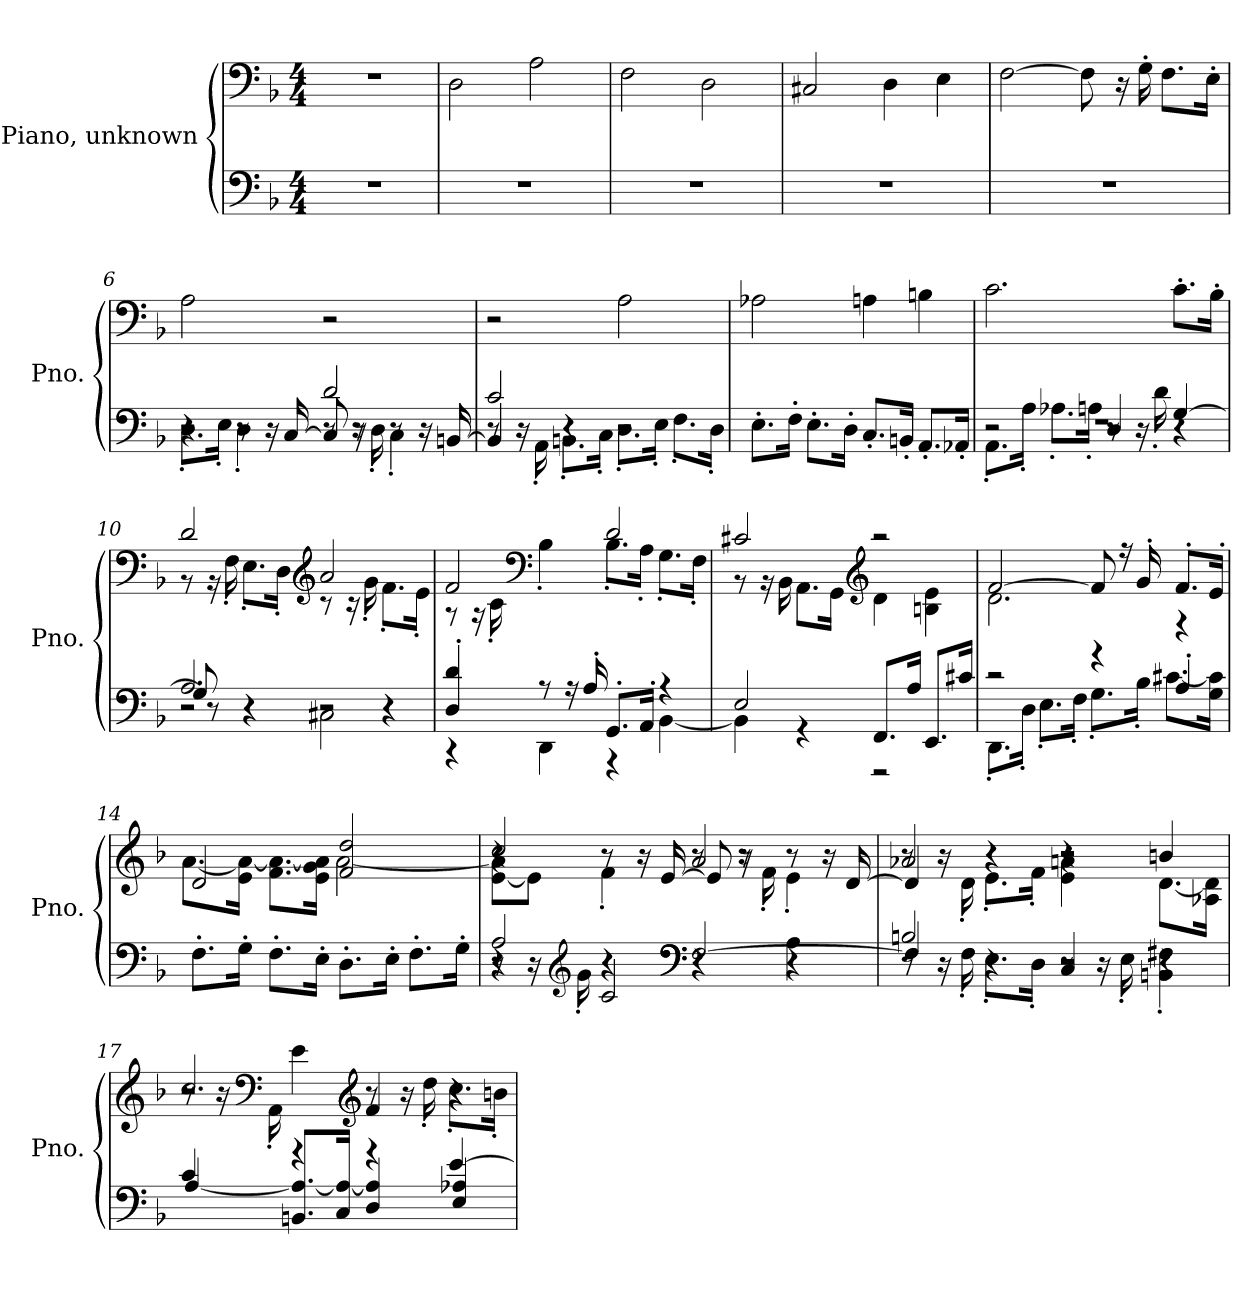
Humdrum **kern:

**kern	**kern
*part1	*part1
*staff2	*staff1
*I"Piano, unknown	*
*I'Pno.	*
*clefF4	*clefF4
*k[b-]	*k[b-]
*M4/4	*M4/4
*MM120	*MM120
=1	=1
1r	1r
=2	=2
1r	2D\
.	2A\
=3	=3
1r	2F\
.	2D\
=4	=4
1r	2C#X/
.	4D\
.	4E\
=5	=5
1r	[2F\
.	8F\]
.	16r
.	16G'\
.	8.F\L
.	16E'\Jk
=6	=6
*^	*
*	*^	*
2r	8.D'\L	4r	2A\
.	16E'\Jk	.	.
.	4D'\	8r	.
.	.	16r	.
.	.	[16C/	.
2d/	8r	8C/]	2r
.	16r	8r	.
.	16D'\	.	.
.	4C'\	8r	.
.	.	16r	.
.	.	[16BBn/	.
!!LO:LB:g=z
=7	=7	=7	=7
2c/	8r	4BB/]	2r
.	16r	.	.
.	16AA'\	.	.
.	8.BBn'\L	4r	.
.	16C'\Jk	.	.
2r	8.D'\L	2r	2A\
.	16E'\Jk	.	.
.	8.F'\L	.	.
.	16D'\Jk	.	.
*v	*v	*v	*
=8	=8
8.E'\L	2A-X\
16F'\Jk	.
8.E'\L	.
16D'\Jk	.
8.C'/L	4An\
16BBn'/Jk	.
8.AA'/L	4Bn\
16AA-X'/Jk	.
=9	=9
*^	*
*	*^	*
1r	8.AA'\L	2r	2.c\
.	16A'\Jk	.	.
.	8.A-X'\L	.	.
.	16An'\Jk	.	.
.	8r	4D/	.
.	16r	.	.
.	16d'\	.	.
.	4r	[4G/	8.c'\L
.	.	.	16B-'\Jk
!!LO:LB:g=z
=10	=10	=10	=10
*	*	*	*^
2.A/	2r	8G/]	2d/	8r
.	.	8r	.	16r
.	.	.	.	16F'\
.	.	4r	.	8.E'\L
.	.	.	.	16D'\Jk
*	*	*	*clefG2	*
.	2C#X\	2r	2a/	8r
.	.	.	.	16r
.	.	.	.	16g'\
4r	.	.	.	8.f'\L
.	.	.	.	16e'\Jk
*	*v	*v	*	*
=11	=11	=11	=11
4D/' 4d/'	4r	2f/	8r
.	.	.	16r
.	.	.	16c'\
*	*	*clefF4	*
8r	4DD\	.	4B-'\
16r	.	.	.
16A'/	.	.	.
8.GG'/L	4r	2d/	8.B-'\L
16AA'/Jk	.	.	16A'\Jk
4r	[4BB-\	.	8.G'\L
.	.	.	16F'\Jk
=12	=12	=12	=12
2E/	4BB-\]	2c#X/	8r
.	.	.	16r
.	.	.	16BB-\
.	4r	.	8.AA\L
.	.	.	16GG\Jk
*	*	*clefG2	*
8.FF/L	2r	2r	4d\
16A/Jk	.	.	.
8.EE/L	.	.	4Bn\ 4e\
16c#X/Jk	.	.	.
!!LO:LB:g=z	!!
=13	=13	=13	=13
2r	8.DD'\L	[2f/	2.d\
.	16D'\Jk	.	.
.	8.E'\L	.	.
.	16F'\Jk	.	.
4r	8.G'\L	8f/]	.
.	.	16r	.
.	16B-'\Jk	16g'/	.
4A'/	[8.c#X\L	8.f'/L	4r
.	16G\ 16c#\]Jk	16e'/Jk	.
*v	*v	*	*
=14	=14	=14
8.F'\L	2d/	[8.a\L
16G'\Jk	.	16e\ 16a\_Jk
8.F'\L	.	8.f\ 8.a\_L
16E'\Jk	.	16e\ 16g\ 16a\]Jk
8.D'\L	2f/ 2dd/	[2a\
16E'\Jk	.	.
8.F'\L	.	.
16G'\Jk	.	.
=15	=15	=15
*^	*	*^
*	*^	*	*	*
4r	8r	2A/	2cc/	[8e\ 8a\]L	4r
.	16r	.	.	8e\J]	.
*clefG2	*	*	*	*	*
.	16g'\	.	.	.	.
2c/	4r	.	.	4f'\	8r
.	.	.	.	.	16r
.	.	.	.	.	[16e/
*clefF4	*	*	*	*	*
.	4r	[2F/	2a/	8r	8e/]
.	.	.	.	16r	8r
.	.	.	.	16f'\	.
4r	4A\	.	.	4e'\	8r
.	.	.	.	.	16r
.	.	.	.	.	[16d/
!!LO:LB:g=z	!!	!!
=16	=16	=16	=16	=16	=16
2Bn/	8r	4F/]	2a-X/	8r	4d/]
.	16r	.	.	16r	.
.	16F'\	.	.	16d'\	.
.	8.E'\L	4r	.	8.e'\L	4r
.	16D'\Jk	.	.	16f'\Jk	.
2r	8r	4C/	4r	4e\ 4an\	2r
.	16r	.	.	.	.
.	16E'\	.	.	.	.
.	4BBn\' 4F#X\'	4r	4bn/	[8.d\L	.
.	.	.	.	16A-X\ 16d\]Jk	.
*	*v	*v	*	*	*
=17	=17	=17	=17	=17
4c/	[4A/	2.cc/	8r	2r
.	.	.	16r	.
*	*	*clefF4	*	*
.	.	.	16AA'\	.
4r	8.BBn/ 8.A/_L	.	4e\	.
.	16C/ 16A/_Jk	.	.	.
*	*	*clefG2	*	*
4r	4D/ 4A/]	.	8r	4f/
.	.	.	16r	.
.	.	.	16dd'\	.
[4e/	4E/ 4A-X/	4r	8.cc'\L	4r
.	.	.	16bn'\Jk	.
*v	*v	*	*	*
*	*v	*v	*v
=	=
*-	*-
